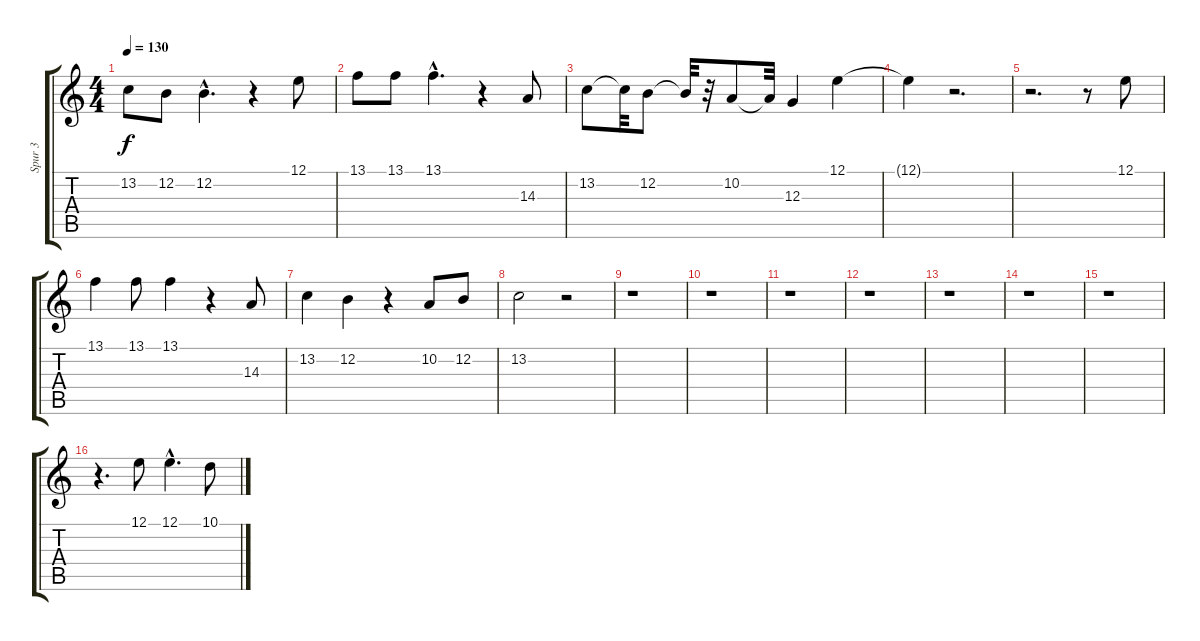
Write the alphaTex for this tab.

\track ("Spur 3" "Spur 3") {instrument trumpet}
\staff {score tabs}
\tuning (E4 B3 G3 D3 A2 E2) {hide}
\ts (4 4)
\tempo 130
\clef g2
\ks c
13.2.8{dy f} 12.2.8 12.2{hac}.4{d} r.4 12.1.8 |
13.1.8 13.1.8 13.1{hac}.4{d} r.4 14.3.8 |
13.2.8 13.2{t}.32 12.2.8 12.2{t}.32 r.32 10.2.8 10.2{t}.32 12.3.4 12.1.4 |
12.1{t}.4 r.2{d} |
r.2{d} r.8 12.1.8 |
13.1.4 13.1.8 13.1.4 r.4 14.3.8 |
13.2.4 12.2.4 r.4 10.2.8 12.2.8 |
13.2.2 r.2 |
r.1 |
r.1 |
r.1 |
r.1 |
r.1 |
r.1 |
r.1 |
r.4{d} 12.1.8 12.1{hac}.4{d} 10.1.8
